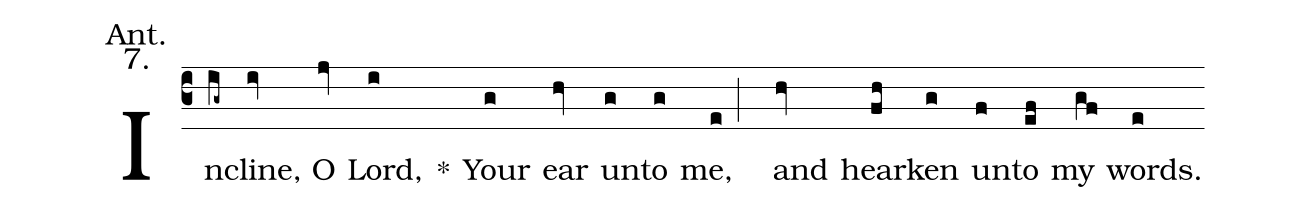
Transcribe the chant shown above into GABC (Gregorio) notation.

annotation: Ant.;
annotation: 7.;
%%
(c3) In(ig~)cline(iv), O(jv) Lord,(i) <sp>*</sp>() Your(g) ear(hv) un(g)to(g) me,(e;) and(hv) hear(fh)ken(g) un(f)to(ef) my(gf) words.(e)
